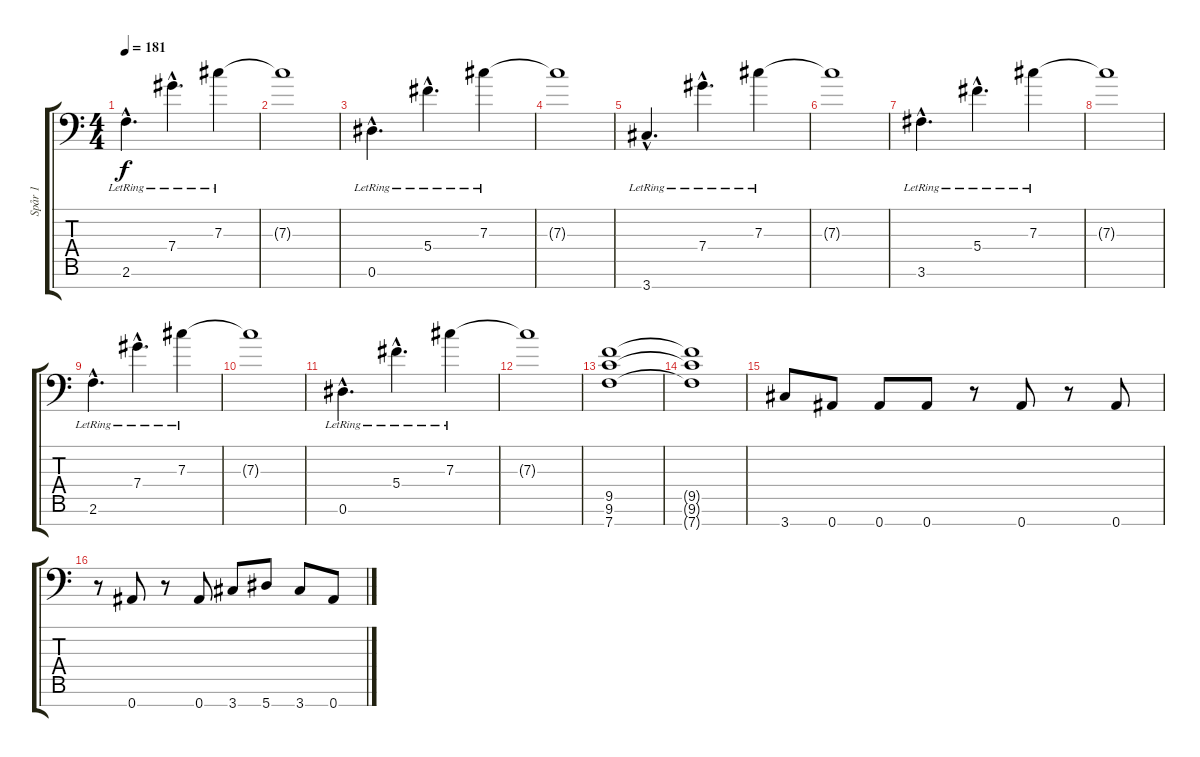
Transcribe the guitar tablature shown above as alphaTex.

\track ("Spår 1" "Spår 1") {instrument overdrivenguitar}
\staff {score tabs}
\tuning (Eb4 Bb3 Gb3 Db3 Ab2 Eb2 Bb1) {hide}
\ts (4 4)
\tempo 181
\clef f4
\ks c
2.6{hac lr}.4{d dy f volume 14 balance 8 instrument electricguitarclean} 7.4{hac lr}.4{d} 7.3{lr}.4 |
7.3{t}.1 |
0.6{hac lr}.4{d volume 14 balance 8 instrument electricguitarclean} 5.4{hac lr}.4{d} 7.3{lr}.4 |
7.3{t}.1 |
3.7{hac lr}.4{d volume 14 balance 8 instrument electricguitarclean} 7.4{hac lr}.4{d} 7.3{lr}.4 |
7.3{t}.1 |
3.6{hac lr}.4{d volume 14 balance 8 instrument electricguitarclean} 5.4{hac lr}.4{d} 7.3{lr}.4 |
7.3{t}.1 |
2.6{hac lr}.4{d volume 14 balance 8 instrument electricguitarclean} 7.4{hac lr}.4{d} 7.3{lr}.4 |
7.3{t}.1 |
0.6{hac lr}.4{d volume 14 balance 8 instrument electricguitarclean} 5.4{hac lr}.4{d} 7.3{lr}.4 |
7.3{t}.1 |
(9.5 9.6 7.7).1{volume 14 balance 8 instrument overdrivenguitar} |
(9.5{t} 9.6{t} 7.7{t}).1 |
3.7.8{volume 14 balance 8 instrument overdrivenguitar} 0.7.8 0.7.8 0.7.8 r.8 0.7.8 r.8 0.7.8 |
r.8 0.7.8 r.8 0.7.8 3.7.8 5.7.8 3.7.8 0.7.8
